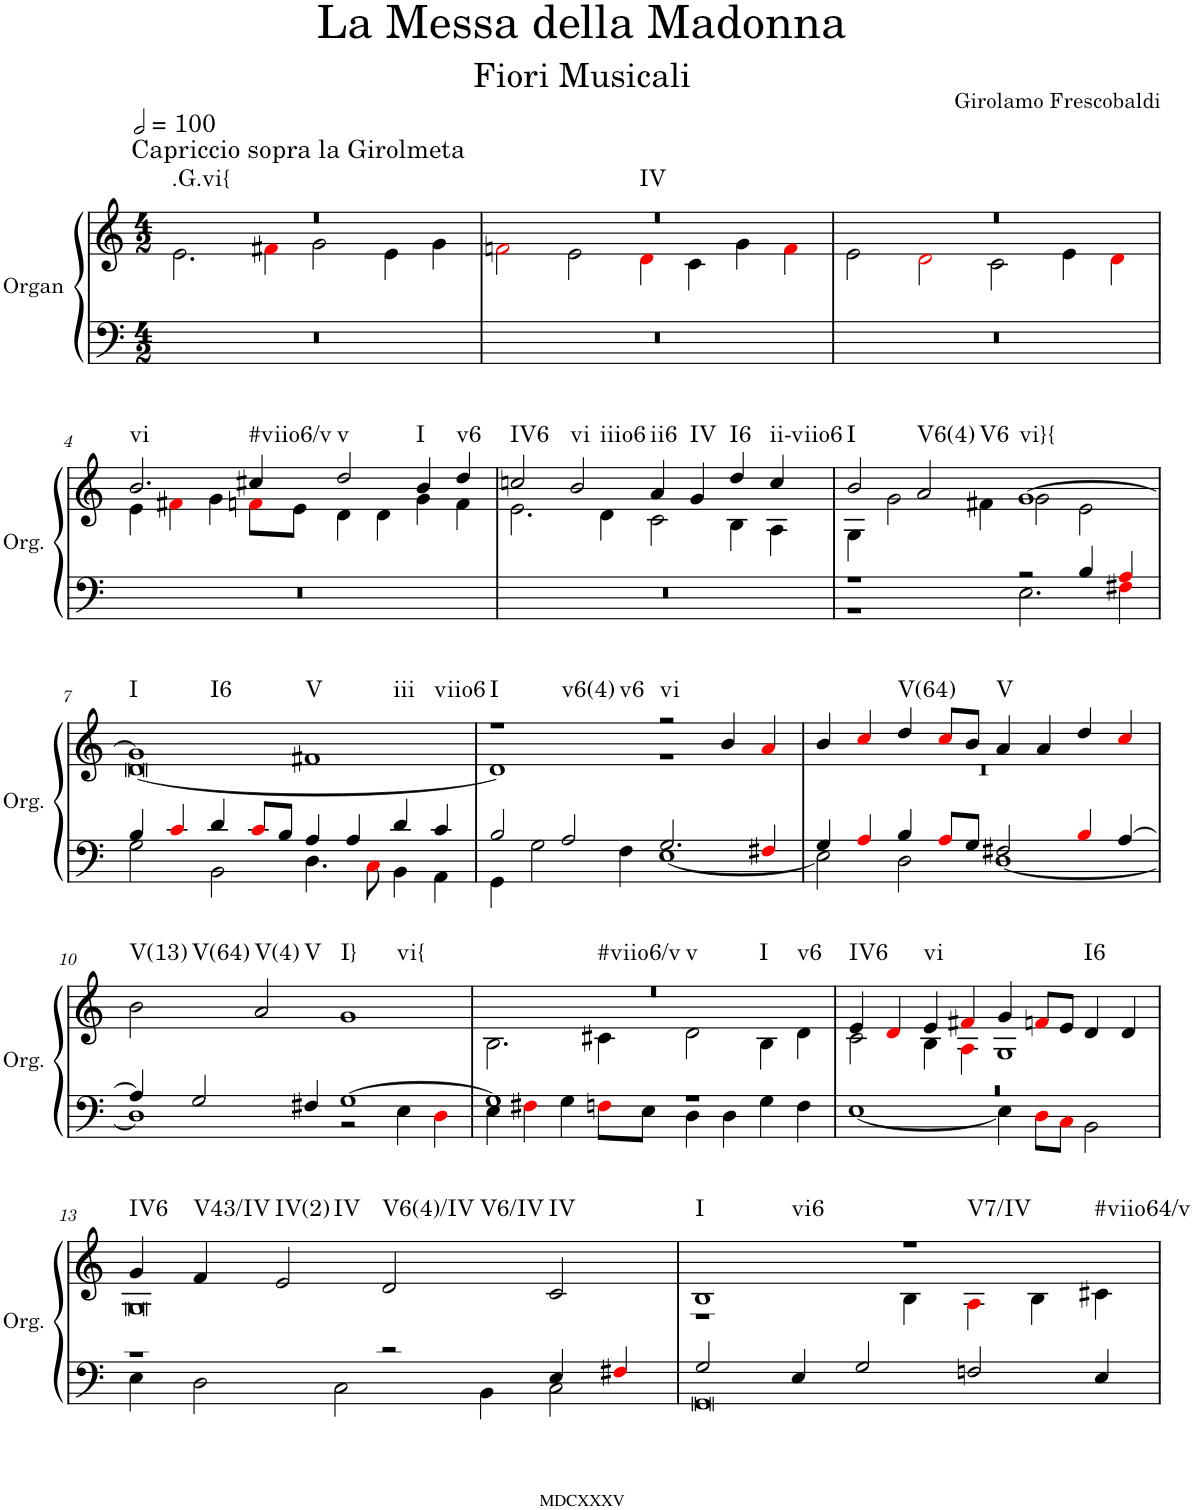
**kern	**kern	**harte	**kern
*part2	*part2	*part2	*part1
*staff3	*staff2	*	*staff1
*I"Organ	*	*	*I"Voice
*I'Org.	*	*	*I'Vo.
*clefF4	*clefG2	*	*clefGv2
*k[]	*k[]	*	*k[]
*M4/2	*M4/2	*	*M4/2
*MM200	*MM200	*	*MM200
=1	=1	=1	=1
*	*^	*	*
!	!LO:TX:a:t=Capriccio sopra la Girolmeta	!	!LO:H:kt=.G.vi{	!
0r	0r	2.e\	N	0r
.	.	4f#Xi\	.	.
.	.	2g\	.	.
.	.	4e\	.	.
.	.	4g\	.	.
=2	=2	=2	=2	=2
!	!	!	!LO:H:kt=IV	!
0r	0r	2fni\	N	0r
.	.	2e\	.	.
.	.	4di\	.	.
.	.	4c\	.	.
.	.	4g\	.	.
.	.	4fi\	.	.
=3	=3	=3	=3	=3
0r	0r	2e\	.	0r
.	.	2di\	.	.
.	.	2c\	.	.
.	.	4e\	.	.
.	.	4di\	.	.
!!LO:LB:g=z
=4	=4	=4	=4	=4
!	!	!	!LO:H:kt=vi	!
0r	2.b/	4e\	N	0r
.	.	4f#Xi\	.	.
.	.	4g\	.	.
!	!	!	!LO:H:kt=#viio6/v	!
.	4cc#X/	8fni\L	N	.
.	.	8e\J	.	.
!	!	!	!LO:H:kt=v	!
.	2dd/	4d\	N	.
.	.	4d\	.	.
!	!	!	!LO:H:kt=I	!
.	4b/	4g\	N	.
!	!	!	!LO:H:kt=v6	!
.	4dd/	4f\	N	.
=5	=5	=5	=5	=5
!	!	!	!LO:H:kt=IV6	!
0r	2ccn/	2.e\	N	0r
!	!	!	!LO:H:n=1:kt=vi	!
!	!	!	!LO:H:n=2:kt=iiio6	!
.	2b/	.	N N	.
.	.	4d\	.	.
!	!	!	!LO:H:kt=ii6	!
.	4a/	2c\	N	.
!	!	!	!LO:H:kt=IV	!
.	4g/	.	N	.
!	!	!	!LO:H:kt=I6	!
.	4dd/	4B\	N	.
!	!	!	!LO:H:kt=ii-viio6	!
.	4cc/	4A\	N	.
=6	=6	=6	=6	=6
*^	*	*	*	*
!	!	!	!	!LO:H:kt=I	!
1r	1r	2b/	4G\	N	0r
.	.	.	2g\	.	.
!	!	!	!	!LO:H:n=1:kt=V6(4)	!
!	!	!	!	!LO:H:n=2:kt=V6	!
.	.	2a/	.	N N	.
.	.	.	4f#X\	.	.
!	!	!	!	!LO:H:kt=vi}{	!
2r	2.E\	[1g	2g\	N	.
4B/	.	.	2e\	.	.
4Ai/	4F#Xi\	.	.	.	.
!!LO:LB:g=z
=7	=7	=7	=7	=7	=7
!	!	!	!	!LO:H:n=1:kt=I	!
!	!	!	!	!LO:H:n=2:kt=I6	!
4B/	2G\	1g]	[0d	N N	0r
4ci/	.	.	.	.	.
4d/	2BB\	.	.	.	.
8ci/L	.	.	.	.	.
8B/J	.	.	.	.	.
!	!	!	!	!LO:H:n=1:kt=V	!
!	!	!	!	!LO:H:n=2:kt=iii	!
!	!	!	!	!LO:H:n=3:kt=viio6	!
4A/	4.D\	1f#X	.	N N N	.
4A/	.	.	.	.	.
.	8Ci\	.	.	.	.
4d/	4BB\	.	.	.	.
4c/	4AA\	.	.	.	.
=8	=8	=8	=8	=8	=8
!	!	!	!	!LO:H:n=1:kt=I	!
!	!	!	!	!LO:H:n=2:kt=v6(4)	!
!	!	!	!	!LO:H:n=3:kt=v6	!
2B/	4GG\	1r	1d]	N N N	0r
.	2G\	.	.	.	.
2A/	.	.	.	.	.
.	4F\	.	.	.	.
!	!	!	!	!LO:H:kt=vi	!
2.G/	[1E	2r	1r	N	.
.	.	4b/	.	.	.
4F#Xi/	.	4ai/	.	.	.
=9	=9	=9	=9	=9	=9
4G/	2E\]	4b/	0r	.	0r
4Ai/	.	4cci/	.	.	.
!	!	!	!	!LO:H:kt=V(64)	!
4B/	2D\	4dd/	.	N	.
8Ai/L	.	8cci/L	.	.	.
8G/J	.	8b/J	.	.	.
!	!	!	!	!LO:H:kt=V	!
2F#X/	[1D	4a/	.	N	.
.	.	4a/	.	.	.
4Bi/	.	4dd/	.	.	.
[4A/	.	4cci/	.	.	.
*	*	*v	*v	*	*
!!LO:LB:g=z
=10	=10	=10	=10	=10
!	!	!	!LO:H:n=1:kt=V(13)	!
!	!	!	!LO:H:n=2:kt=V(64)	!
4A/]	1D]	2b\	N N	0r
2G/	.	.	.	.
!	!	!	!LO:H:n=1:kt=V(4)	!
!	!	!	!LO:H:n=2:kt=V	!
.	.	2a/	N N	.
4F#X/	.	.	.	.
!	!	!	!LO:H:n=1:kt=I}	!
!	!	!	!LO:H:n=2:kt=vi{	!
[1G	2r	1g	N N	.
.	4E\	.	.	.
.	4Di\	.	.	.
=11	=11	=11	=11	=11
*	*	*^	*	*
!	!	!	!	!LO:H:n=1:kt=#viio6/v	!
!	!	!	!	!LO:H:n=2:kt=v	!
!	!	!	!	!LO:H:n=3:kt=I	!
!	!	!	!	!LO:H:n=4:kt=v6	!
1G]	4E\	0r	2.B\	N N N N	0r
.	4F#Xi\	.	.	.	.
.	4G\	.	.	.	.
.	8Fni\L	.	4c#X\	.	.
.	8E\J	.	.	.	.
1r	4D\	.	2d\	.	.
.	4D\	.	.	.	.
.	4G\	.	4B\	.	.
.	4F\	.	4d\	.	.
=12	=12	=12	=12	=12	=12
!	!	!	!	!LO:H:kt=IV6	!
0r	[1E	4e/	2c\	N	0r
.	.	4di/	.	.	.
!	!	!	!	!LO:H:kt=vi	!
.	.	4e/	4B\	N	.
.	.	4f#Xi/	4Ai\	.	.
.	4E\]	4g/	1G	.	.
.	8Di\L	8fni/L	.	.	.
.	8Ci\J	8e/J	.	.	.
!	!	!	!	!LO:H:kt=I6	!
.	2BB\	4d/	.	N	.
.	.	4d/	.	.	.
!!LO:LB:g=z
=13	=13	=13	=13	=13	=13
!	!	!	!	!LO:H:kt=IV6	!
1r	4E\	4g/	0G	N	0r
!	!	!	!	!LO:H:kt=V43/IV	!
.	2D\	4f/	.	N	.
!	!	!	!	!LO:H:n=1:kt=IV(2)	!
!	!	!	!	!LO:H:n=2:kt=IV	!
.	.	2e/	.	N N	.
.	2C\	.	.	.	.
!	!	!	!	!LO:H:n=1:kt=V6(4)/IV	!
!	!	!	!	!LO:H:n=2:kt=V6/IV	!
2r	.	2d/	.	N N	.
.	4BB\	.	.	.	.
!	!	!	!	!LO:H:kt=IV	!
4E/	2C\	2c/	.	N	.
4F#Xi/	.	.	.	.	.
=14	=14	=14	=14	=14	=14
!	!	!	!	!LO:H:n=1:kt=I	!
!	!	!	!	!LO:H:n=2:kt=vi6	!
2G/	0GG	1B	1r	N N	0r
4E/	.	.	.	.	.
2G/	.	.	.	.	.
!	!	!	!	!LO:H:n=1:kt=V7/IV	!
!	!	!	!	!LO:H:n=2:kt=#viio64/v	!
.	.	1r	4B\	N N	.
2Fn/	.	.	4Ai\	.	.
.	.	.	4B\	.	.
4E/	.	.	4c#X\	.	.
*v	*v	*	*	*	*
*	*v	*v	*	*
=	=	=	=
*-	*-	*-	*-
